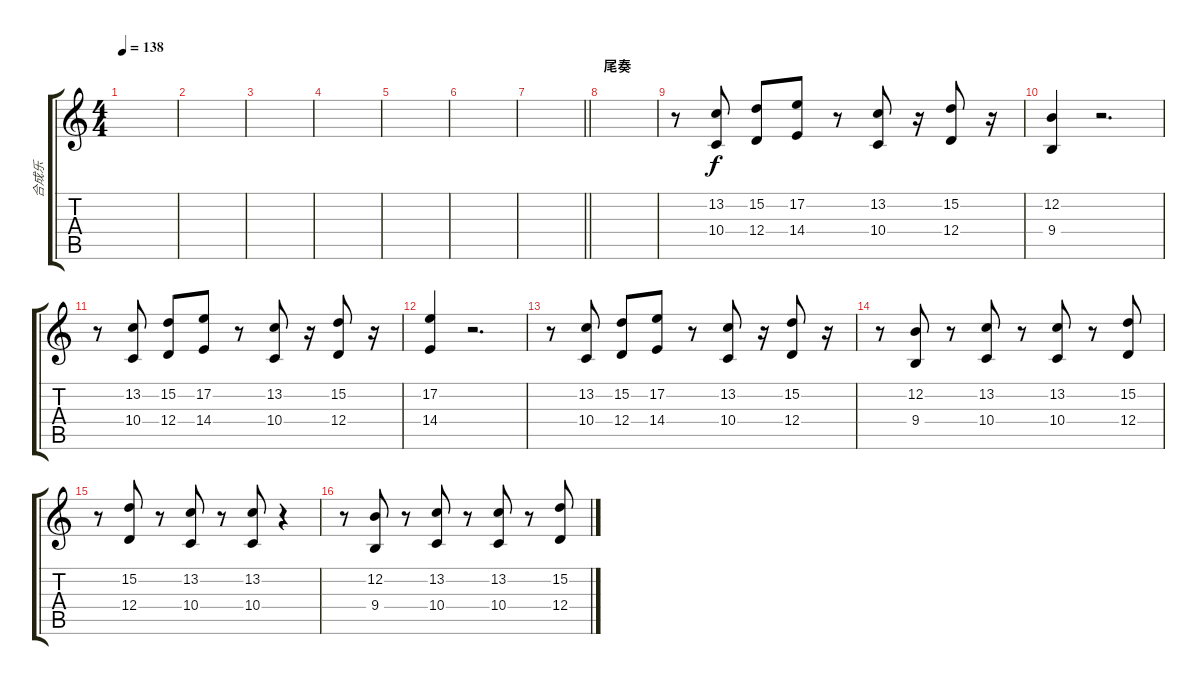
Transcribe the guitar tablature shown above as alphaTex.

\track ("合成乐" "合成乐") {instrument pad4choir}
\staff {score tabs}
\tuning (E4 B3 G3 D3 A2 E2) {hide}
\ts (4 4)
\tempo 138
\clef g2
\ks c
|
|
|
|
|
|
\barLineRight lightlight
|
\section ("" "尾奏")
|
r.8 (13.2 10.4).8 (15.2 12.4).8 (17.2 14.4).8 r.8 (13.2 10.4).8 r.16 (15.2 12.4).8 r.16 |
(12.2 9.4).4 r.2{d} |
r.8 (13.2 10.4).8 (15.2 12.4).8 (17.2 14.4).8 r.8 (13.2 10.4).8 r.16 (15.2 12.4).8 r.16 |
(17.2 14.4).4 r.2{d} |
r.8 (13.2 10.4).8 (15.2 12.4).8 (17.2 14.4).8 r.8 (13.2 10.4).8 r.16 (15.2 12.4).8 r.16 |
r.8 (12.2 9.4).8 r.8 (13.2 10.4).8 r.8 (13.2 10.4).8 r.8 (15.2 12.4).8 |
r.8 (15.2 12.4).8 r.8 (13.2 10.4).8 r.8 (13.2 10.4).8 r.4 |
r.8 (12.2 9.4).8 r.8 (13.2 10.4).8 r.8 (13.2 10.4).8 r.8 (15.2 12.4).8
